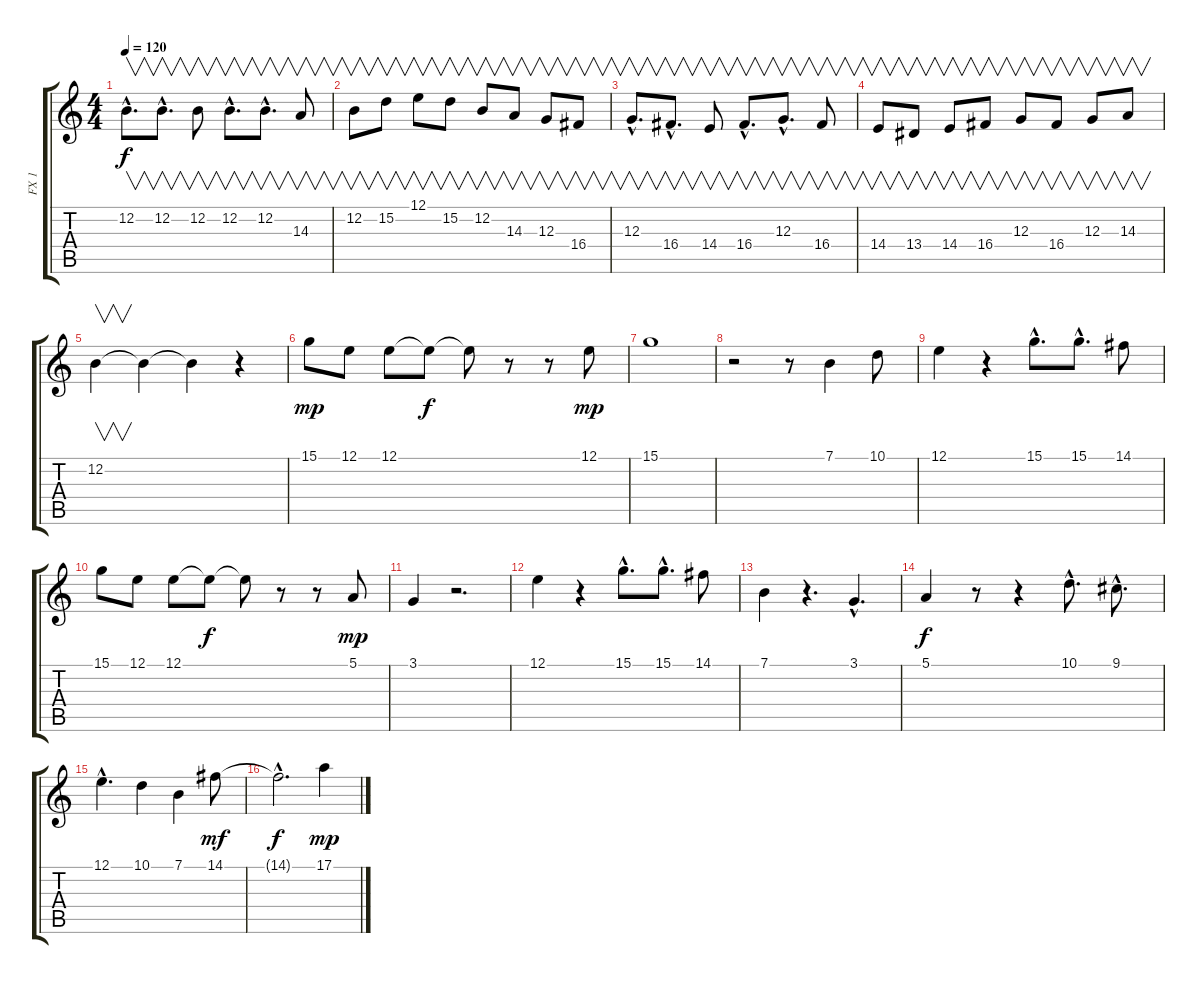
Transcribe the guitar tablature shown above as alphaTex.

\track ("FX 1" "FX 1") {instrument fx4atmosphere}
\staff {score tabs}
\tuning (E4 B3 G3 D3 A2 E2) {hide}
\ts (4 4)
\tempo 120
\clef g2
\ks c
12.2{hac}.8{v d dy f} 12.2{hac}.8{v d} 12.2.8{v} 12.2{hac}.8{v d} 12.2{hac}.8{v d} 14.3.8{v} |
12.2.8{v} 15.2.8{v} 12.1.8{v} 15.2.8{v} 12.2.8{v} 14.3.8{v} 12.3.8{v} 16.4.8{v} |
12.3{hac}.8{v d} 16.4{hac}.8{v d} 14.4.8{v} 16.4{hac}.8{v d} 12.3{hac}.8{v d} 16.4.8{v} |
14.4.8{v} 13.4.8{v} 14.4.8{v} 16.4.8{v} 12.3.8{v} 16.4.8{v} 12.3.8{v} 14.3.8{v} |
12.2.4{v volume 9} 12.2{t}.4 12.2{t}.4 r.4{volume 12} |
15.1.8{dy mp balance 16} 12.1.8 12.1.8 12.1{t}.8{dy f} 12.1{t}.8 r.8 r.8 12.1.8{dy mp} |
15.1.1 |
r.2 r.8 7.1.4 10.1.8 |
12.1.4 r.4 15.1{hac}.8{d} 15.1{hac}.8{d} 14.1.8 |
15.1.8{balance 16} 12.1.8 12.1.8 12.1{t}.8{dy f} 12.1{t}.8 r.8 r.8 5.1.8{dy mp} |
3.1.4 r.2{d} |
12.1.4 r.4 15.1{hac}.8{d} 15.1{hac}.8{d} 14.1.8 |
7.1.4{volume 14} r.4{d} 3.1{hac}.4{d} |
5.1.4{dy f} r.8 r.4 10.1{hac}.8{d} 9.1{hac}.8{d} |
12.1{hac}.4{d} 10.1.4 7.1.4 14.1.8{dy mf} |
14.1{hac t}.2{d dy f} 17.1.4{dy mp}
